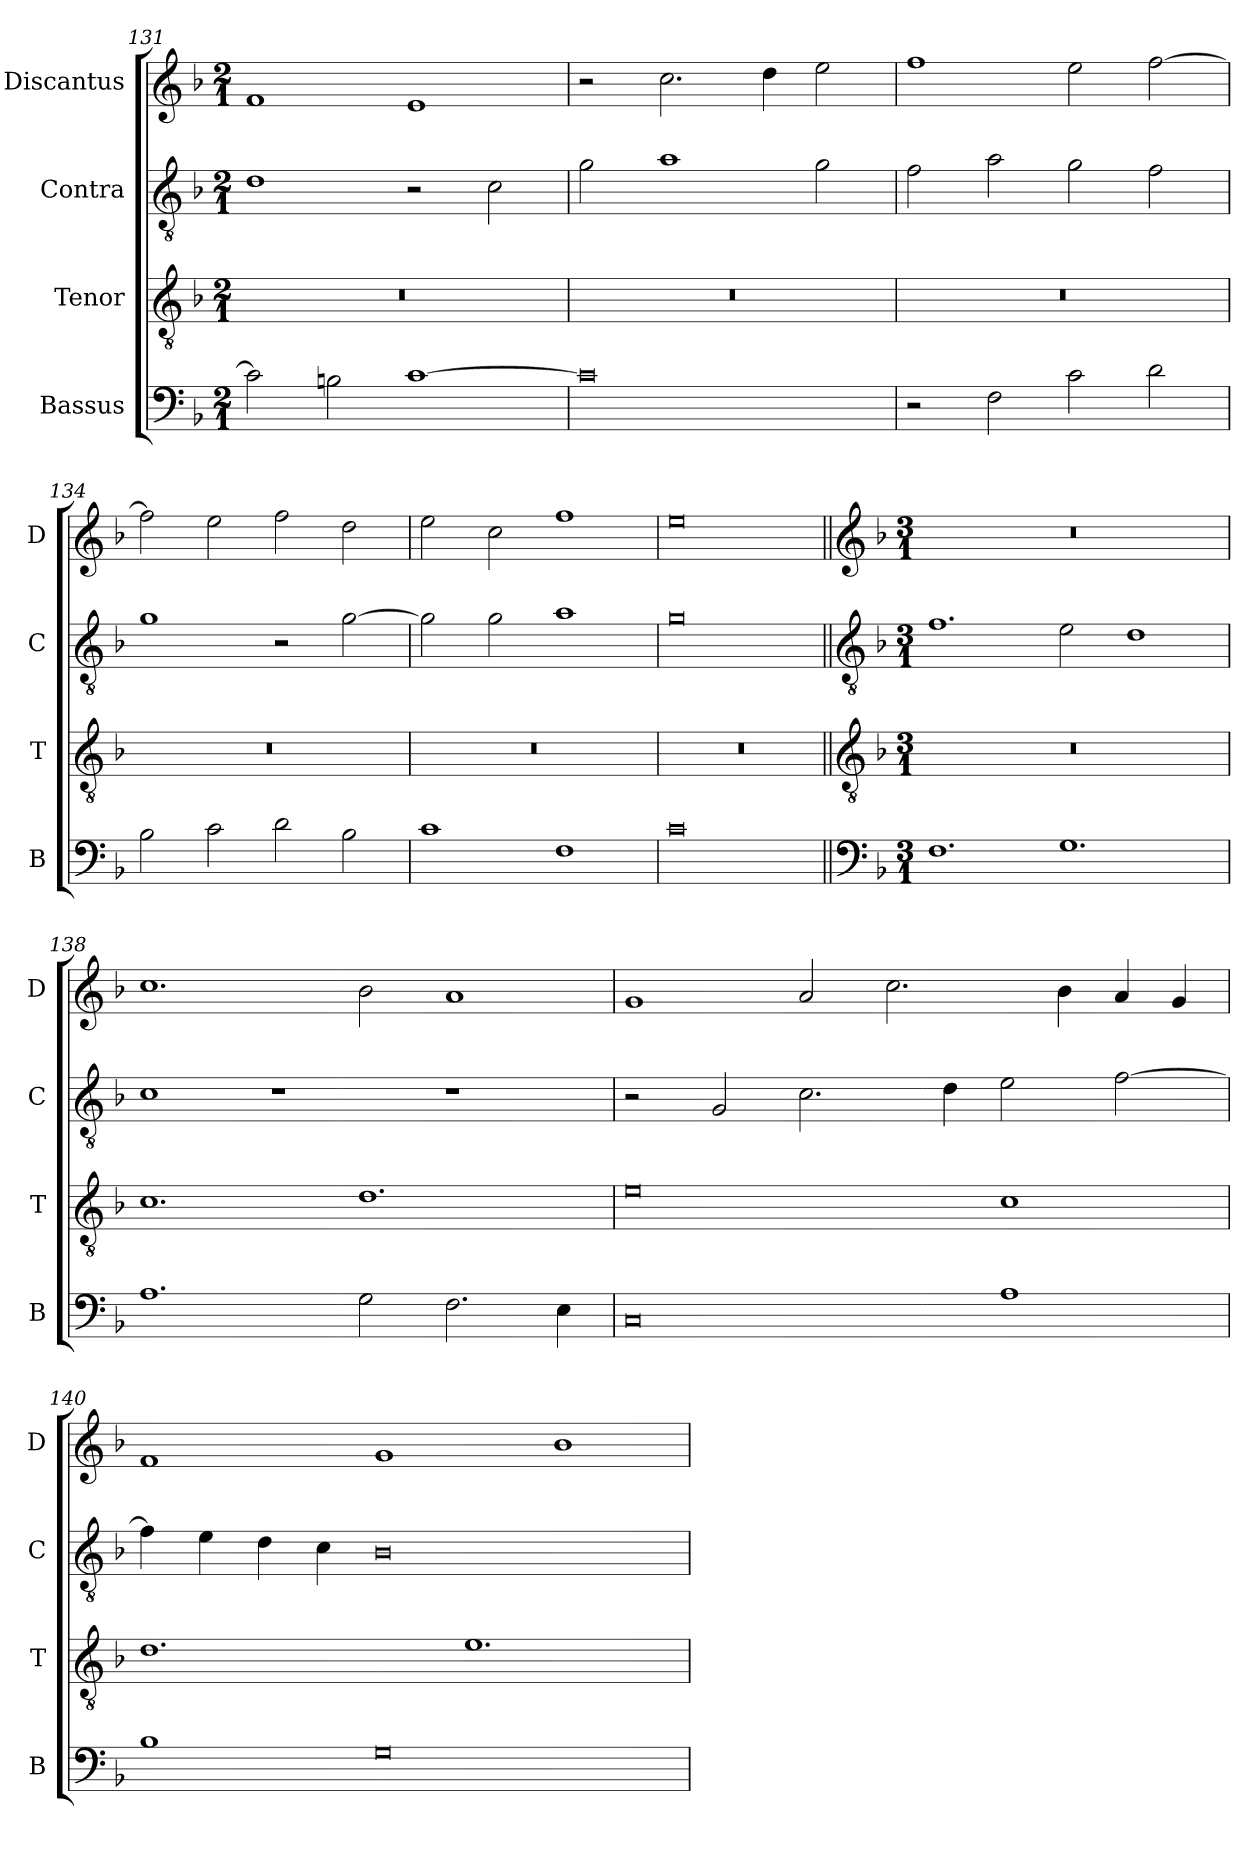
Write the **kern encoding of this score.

**kern	**kern	**kern	**kern
*part4	*part3	*part2	*part1
*staff4	*staff3	*staff2	*staff1
*I"Bassus	*I"Tenor	*I"Contra	*I"Discantus
*I'B	*I'T	*I'C	*I'D
*clefF4	*clefGv2	*clefGv2	*clefG2
*k[b-]	*k[b-]	*k[b-]	*k[b-]
*M2/1	*M2/1	*M2/1	*M2/1
=131	=131	=131	=131
2c\]	0r	1d	1f
2Bn\	.	.	.
[1c	.	2r	1e
.	.	2c\	.
=132	=132	=132	=132
0c]	0r	2g\	2r
.	.	1a	2.cc\
.	.	.	4dd\
.	.	2g\	2ee\
=133	=133	=133	=133
2r	0r	2f\	1ff
2F\	.	2a\	.
2c\	.	2g\	2ee\
2d\	.	2f\	[2ff\
=134	=134	=134	=134
2B-\	0r	1g	2ff\]
2c\	.	.	2ee\
2d\	.	2r	2ff\
2B-\	.	[2g\	2dd\
=135	=135	=135	=135
1c	0r	2g\]	2ee\
.	.	2g\	2cc\
1F	.	1a	1ff
=136	=136	=136	=136
0c	0r	0g	0ee
!!LO:LB:g=z
=137||	=137||	=137||	=137||
*clefF4	*clefGv2	*clefGv2	*clefG2
*k[b-]	*k[b-]	*k[b-]	*k[b-]
*M3/1	*M3/1	*M3/1	*M3/1
1.F	0.r	1.f	0.r
1.G	.	2e\	.
.	.	1d	.
=138	=138	=138	=138
1.A	1.c	1c	1.cc
.	.	1r	.
2G\	1.d	.	2b-\
2.F\	.	1r	1a
4E\	.	.	.
=139	=139	=139	=139
0C	0e	2r	1g
.	.	2G/	.
.	.	2.c\	2a/
.	.	.	2.cc\
.	.	4d\	.
1A	1c	2e\	.
.	.	.	4b-\
.	.	[2f\	4a/
.	.	.	4g/
=140	=140	=140	=140
1B-	1.d	4f\]	1f
.	.	4e\	.
.	.	4d\	.
.	.	4c\	.
0G	.	0B-	1g
.	1.e	.	.
.	.	.	1b-
=	=	=	=
*-	*-	*-	*-
